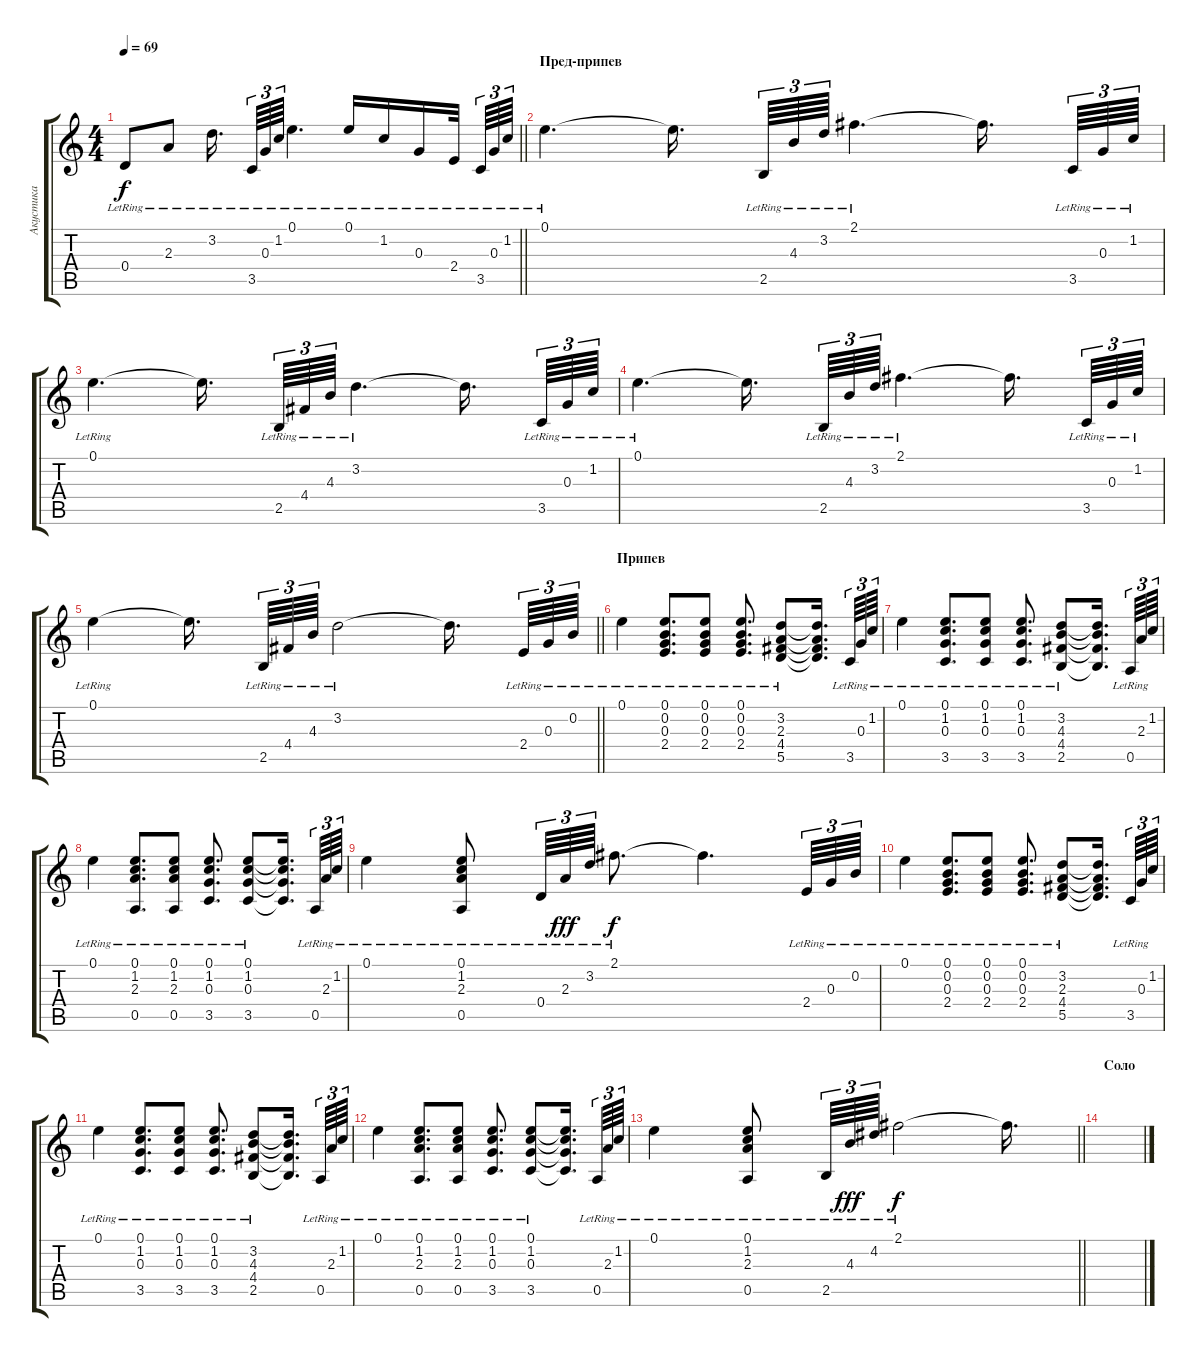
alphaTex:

\track ("Акустика" "Акустика") {instrument acousticguitarsteel}
\staff {score tabs}
\tuning (E4 B3 G3 D3 A2 E2) {hide}
\ts (4 4)
\tempo 69
\clef g2
\barLineRight lightlight
\ks c
0.4{lr}.8{dy f} 2.3{lr}.8 3.2{lr}.16{d beam splitsecondary} 3.5{lr}.64{tu (3 2)} 0.3{lr}.64{tu (3 2)} 1.2{lr}.64{tu (3 2)} 0.1{lr}.4{d} 0.1{lr}.16 1.2{lr}.16 0.3{lr}.16 2.4{lr}.32{beam splitsecondary} 3.5{lr}.64{tu (3 2)} 0.3{lr}.64{tu (3 2)} 1.2{lr}.64{tu (3 2)} |
\section ("" "Пред-припев")
0.1{lr}.4{d} 0.1{t}.16{d beam splitsecondary} 2.5{lr}.64{tu (3 2)} 4.3{lr}.64{tu (3 2)} 3.2{lr}.64{tu (3 2)} 2.1{lr}.4{d} 2.1{t}.16{d beam splitsecondary} 3.5{lr}.64{tu (3 2)} 0.3{lr}.64{tu (3 2)} 1.2{lr}.64{tu (3 2)} |
0.1{lr}.4{d} 0.1{t}.16{d beam splitsecondary} 2.5{lr}.64{tu (3 2)} 4.4{lr}.64{tu (3 2)} 4.3{lr}.64{tu (3 2)} 3.2{lr}.4{d} 3.2{t}.16{d beam splitsecondary} 3.5{lr}.64{tu (3 2)} 0.3{lr}.64{tu (3 2)} 1.2{lr}.64{tu (3 2)} |
0.1{lr}.4{d} 0.1{t}.16{d beam splitsecondary} 2.5{lr}.64{tu (3 2)} 4.3{lr}.64{tu (3 2)} 3.2{lr}.64{tu (3 2)} 2.1{lr}.4{d} 2.1{t}.16{d beam splitsecondary} 3.5{lr}.64{tu (3 2)} 0.3{lr}.64{tu (3 2)} 1.2{lr}.64{tu (3 2)} |
\barLineRight lightlight
0.1{lr}.4 0.1{t}.16{d beam splitsecondary} 2.5{lr}.64{tu (3 2)} 4.4{lr}.64{tu (3 2)} 4.3{lr}.64{tu (3 2)} 3.2{lr}.2 3.2{t}.16{d beam splitsecondary} 2.4{lr}.64{tu (3 2)} 0.3{lr}.64{tu (3 2)} 0.2{lr}.64{tu (3 2)} |
\section ("" "Припев")
0.1{lr}.4 (0.1{lr} 0.2{lr} 0.3{lr} 2.4{lr}).8{d} (0.1{lr} 0.2{lr} 0.3{lr} 2.4{lr}).8 (0.1{lr} 0.2{lr} 0.3{lr} 2.4{lr}).8{d} (3.2{lr} 2.3{lr} 4.4{lr} 5.5{lr}).8 (3.2{t} 2.3{t} 4.4{t} 5.5{t}).16{d beam splitsecondary} 3.5{lr}.64{tu (3 2)} 0.3{lr}.64{tu (3 2)} 1.2{lr}.64{tu (3 2)} |
0.1{lr}.4 (0.1{lr} 1.2{lr} 0.3{lr} 3.5{lr}).8{d} (0.1{lr} 1.2{lr} 0.3{lr} 3.5{lr}).8 (0.1{lr} 1.2{lr} 0.3{lr} 3.5{lr}).8{d} (3.2{lr} 4.3{lr} 4.4{lr} 2.5{lr}).8 (3.2{t} 4.3{t} 4.4{t} 2.5{t}).16{d beam splitsecondary} 0.5{lr}.64{tu (3 2)} 2.3{lr}.64{tu (3 2)} 1.2{lr}.64{tu (3 2)} |
0.1{lr}.4 (0.1{lr} 1.2{lr} 2.3{lr} 0.5{lr}).8{d} (0.1{lr} 1.2{lr} 2.3{lr} 0.5{lr}).8 (0.1{lr} 1.2{lr} 0.3{lr} 3.5{lr}).8{d} (0.1{lr} 1.2{lr} 0.3{lr} 3.5{lr}).8 (0.1{t} 1.2{t} 0.3{t} 3.5{t}).16{d beam splitsecondary} 0.5{lr}.64{tu (3 2)} 2.3{lr}.64{tu (3 2)} 1.2{lr}.64{tu (3 2)} |
0.1{lr}.4 (0.1{lr} 1.2{lr} 2.3{lr} 0.5{lr}).8 0.4{lr}.64{tu (3 2)} 2.3{lr}.64{tu (3 2) dy fff} 3.2{lr}.64{tu (3 2)} 2.1{lr}.8{d dy f} 2.1{t}.4{d} 2.4{lr}.64{tu (3 2)} 0.3{lr}.64{tu (3 2)} 0.2{lr}.64{tu (3 2)} |
0.1{lr}.4 (0.1{lr} 0.2{lr} 0.3{lr} 2.4{lr}).8{d} (0.1{lr} 0.2{lr} 0.3{lr} 2.4{lr}).8 (0.1{lr} 0.2{lr} 0.3{lr} 2.4{lr}).8{d} (3.2{lr} 2.3{lr} 4.4{lr} 5.5{lr}).8 (3.2{t} 2.3{t} 4.4{t} 5.5{t}).16{d beam splitsecondary} 3.5{lr}.64{tu (3 2)} 0.3{lr}.64{tu (3 2)} 1.2{lr}.64{tu (3 2)} |
0.1{lr}.4 (0.1{lr} 1.2{lr} 0.3{lr} 3.5{lr}).8{d} (0.1{lr} 1.2{lr} 0.3{lr} 3.5{lr}).8 (0.1{lr} 1.2{lr} 0.3{lr} 3.5{lr}).8{d} (3.2{lr} 4.3{lr} 4.4{lr} 2.5{lr}).8 (3.2{t} 4.3{t} 4.4{t} 2.5{t}).16{d beam splitsecondary} 0.5{lr}.64{tu (3 2)} 2.3{lr}.64{tu (3 2)} 1.2{lr}.64{tu (3 2)} |
0.1{lr}.4 (0.1{lr} 1.2{lr} 2.3{lr} 0.5{lr}).8{d} (0.1{lr} 1.2{lr} 2.3{lr} 0.5{lr}).8 (0.1{lr} 1.2{lr} 0.3{lr} 3.5{lr}).8{d} (0.1{lr} 1.2{lr} 0.3{lr} 3.5{lr}).8 (0.1{t} 1.2{t} 0.3{t} 3.5{t}).16{d beam splitsecondary} 0.5{lr}.64{tu (3 2)} 2.3{lr}.64{tu (3 2)} 1.2{lr}.64{tu (3 2)} |
\barLineRight lightlight
0.1{lr}.4 (0.1{lr} 1.2{lr} 2.3{lr} 0.5{lr}).8 2.5{lr}.64{tu (3 2)} 4.3{lr}.64{tu (3 2) dy fff} 4.2{lr}.64{tu (3 2)} 2.1{lr}.2{dy f} 2.1{t}.16{d} |
\section ("" "Соло")
